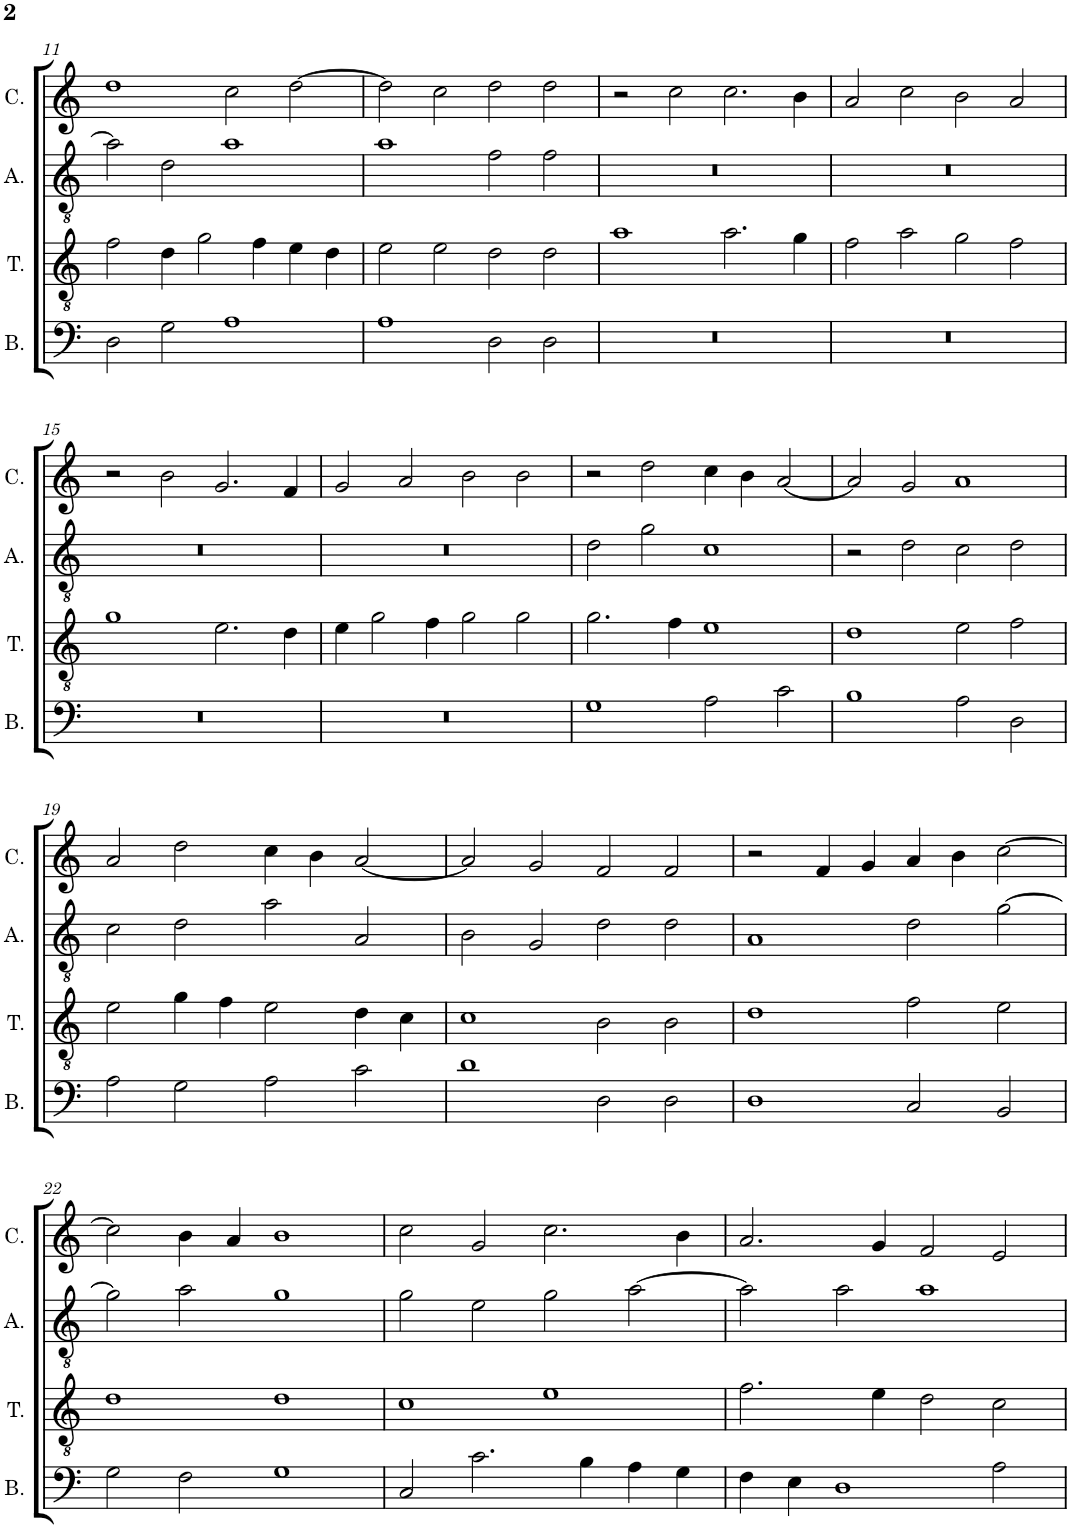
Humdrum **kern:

**kern	**kern	**kern	**kern
*part4	*part3	*part2	*part1
*staff4	*staff3	*staff2	*staff1
*I"Bassus	*I"Tenor	*I"Altus	*I"Cantus
*I'B.	*I'T.	*I'A.	*I'C.
!!LO:PB:g=z
*clefF4	*clefGv2	*clefGv2	*clefG2
*k[]	*k[]	*k[]	*k[]
*M2/1	*M2/1	*M2/1	*M2/1
=11	=11	=11	=11
2D\	2f\	2a\]	1dd
2G\	4d\	2d\	.
.	2g\	.	.
1A	.	1a	2cc\
.	4f\	.	.
.	4e\	.	[2dd\
.	4d\	.	.
=12	=12	=12	=12
1A	2e\	1a	2dd\]
.	2e\	.	2cc\
2D\	2d\	2f\	2dd\
2D\	2d\	2f\	2dd\
=13	=13	=13	=13
0r	1a	0r	2r
.	.	.	2cc\
.	2.a\	.	2.cc\
.	4g\	.	4b\
=14	=14	=14	=14
0r	2f\	0r	2a/
.	2a\	.	2cc\
.	2g\	.	2b\
.	2f\	.	2a/
!!LO:LB:g=z
=15	=15	=15	=15
0r	1g	0r	2r
.	.	.	2b\
.	2.e\	.	2.g/
.	4d\	.	4f/
=16	=16	=16	=16
0r	4e\	0r	2g/
.	2g\	.	.
.	.	.	2a/
.	4f\	.	.
.	2g\	.	2b\
.	2g\	.	2b\
=17	=17	=17	=17
1G	2.g\	2d\	2r
.	.	2g\	2dd\
.	4f\	.	.
2A\	1e	1c	4cc\
.	.	.	4b\
2c\	.	.	[2a/
=18	=18	=18	=18
1B	1d	2r	2a/]
.	.	2d\	2g/
2A\	2e\	2c\	1a
2D\	2f\	2d\	.
!!LO:LB:g=z
=19	=19	=19	=19
2A\	2e\	2c\	2a/
2G\	4g\	2d\	2dd\
.	4f\	.	.
2A\	2e\	2a\	4cc\
.	.	.	4b\
2c\	4d\	2A/	[2a/
.	4c\	.	.
=20	=20	=20	=20
1d	1c	2B\	2a/]
.	.	2G/	2g/
2D\	2B\	2d\	2f/
2D\	2B\	2d\	2f/
=21	=21	=21	=21
1D	1d	1A	2r
.	.	.	4f/
.	.	.	4g/
2C/	2f\	2d\	4a/
.	.	.	4b\
2BB/	2e\	[2g\	[2cc\
!!LO:LB:g=z
=22	=22	=22	=22
2G\	1d	2g\]	2cc\]
2F\	.	2a\	4b\
.	.	.	4a/
1G	1d	1g	1b
=23	=23	=23	=23
2C/	1c	2g\	2cc\
2.c\	.	2e\	2g/
.	1e	2g\	2.cc\
4B\	.	.	.
4A\	.	[2a\	.
4G\	.	.	4b\
=24	=24	=24	=24
4F\	2.f\	2a\]	2.a/
4E\	.	.	.
1D	.	2a\	.
.	4e\	.	4g/
.	2d\	1a	2f/
2A\	2c\	.	2e/
=	=	=	=
*-	*-	*-	*-
